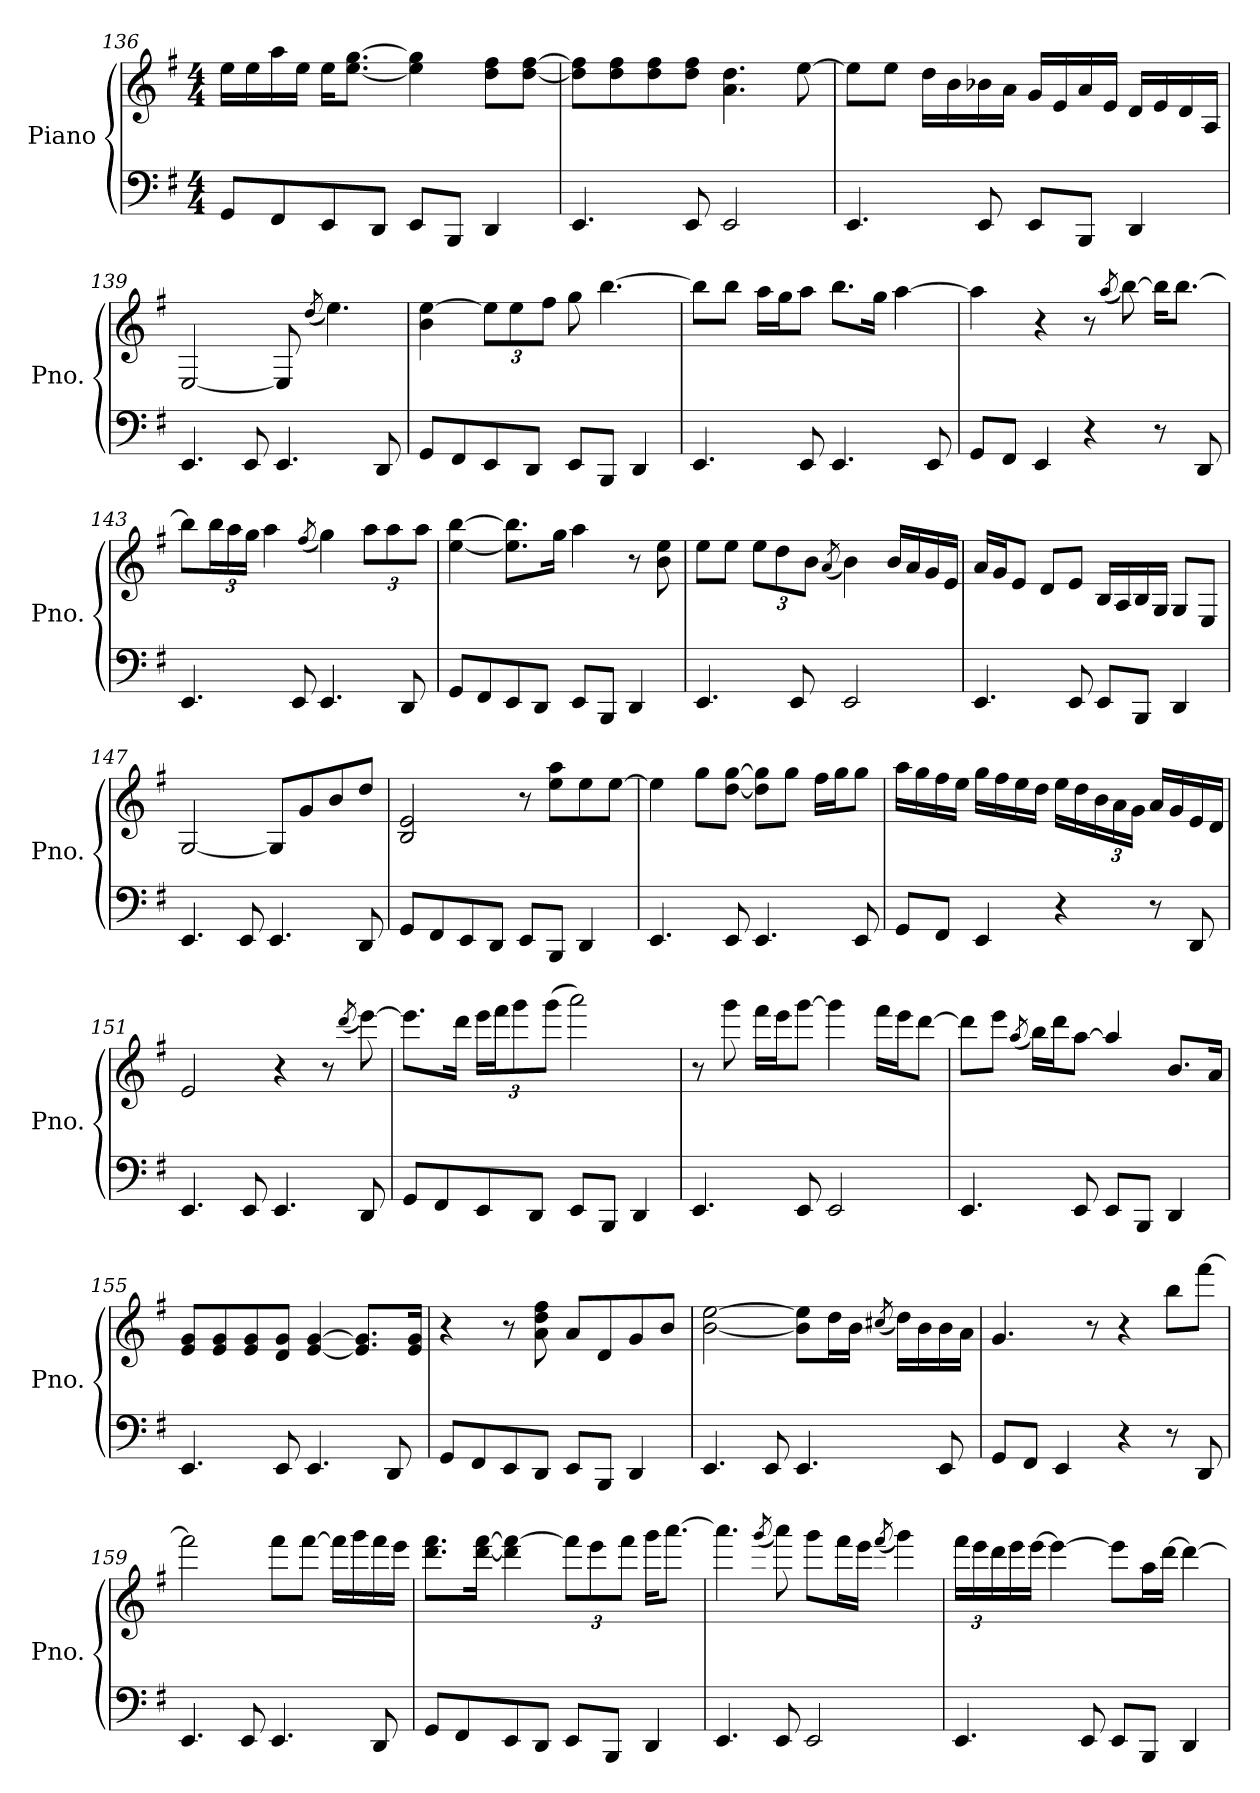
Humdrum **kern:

**kern	**kern
*part1	*part1
*staff2	*staff1
*I"Piano	*
*I'Pno.	*
*clefF4	*clefG2
*k[f#]	*k[f#]
*M4/4	*M4/4
=136	=136
8GG/L	16ee\LL
.	16ee\
8FF#/	16aa\
.	16ee\JJ
8EE/	16ee\KL
.	[8.ee\ [8.gg\J
8DD/J	.
8EE/L	4ee\] 4gg\]
8BBB/J	.
4DD/	8dd\ 8ff#\L
.	[8dd\ [8ff#\J
=137	=137
4.EE/	8dd\] 8ff#\]L
.	8dd\ 8ff#\
.	8dd\ 8ff#\
8EE/	8dd\ 8ff#\J
2EE/	4.a\ 4.dd\
.	[8ee\
=138	=138
4.EE/	8ee\L]
.	8ee\J
.	16dd\LL
.	16b\
8EE/	16b-X\
.	16a\JJ
8EE/L	16g/LL
.	16e/
8BBB/J	16a/
.	16e/JJ
4DD/	16d/LL
.	16e/
.	16d/
.	16A/JJ
!!LO:LB:g=z
=139	=139
4.EE/	[2E/
8EE/	.
4.EE/	8E/]
.	(<8qdd/
.	4.ee\)
8DD/	.
=140	=140
8GG/L	4b\ [4ee\
8FF#/	.
*	*Xbrackettup
8EE/	12ee\L]
.	12ee\
8DD/J	.
.	12ff#\J
8EE/L	8gg\
8BBB/J	[4.bb\
4DD/	.
=141	=141
4.EE/	8bb\L]
.	8bb\J
.	16aa\LL
.	16gg\J
8EE/	8aa\J
4.EE/	8.bb\L
.	16gg\Jk
.	[4aa\
8EE/	.
=142	=142
8GG/L	4aa\]
8FF#/J	.
4EE/	4r
4r	8r
.	(<8qaa/
.	[8bb\)
8r	16bb\KL]
.	[8.bb\J
8DD/	.
!!LO:LB:g=z
=143	=143
4.EE/	8bb\L]
.	24bb\L
.	24aa\
.	24gg\JJ
.	4aa\
8EE/	.
.	(<8qff#/
4.EE/	4gg\)
.	12aa\L
.	12aa\
8DD/	.
.	12aa\J
=144	=144
8GG/L	[4ee\ [4bb\
8FF#/	.
8EE/	8.ee\] 8.bb\]L
8DD/J	.
.	16gg\Jk
8EE/L	4aa\
8BBB/J	.
4DD/	8r
.	8b\ 8ee\
=145	=145
4.EE/	8ee\L
.	8ee\J
.	12ee\L
.	12dd\
8EE/	.
.	12b\J
.	(<8qa/
2EE/	4b\)
.	16b/LL
.	16a/
.	16g/
.	16e/JJ
!!LO:LB:g=z
=146	=146
4.EE/	16a/LL
.	16g/J
.	8e/J
.	8d/L
8EE/	8e/J
8EE/L	16B/LL
.	16A/
8BBB/J	16B/
.	16G/JJ
4DD/	8G/L
.	8E/J
=147	=147
4.EE/	[2G/
8EE/	.
4.EE/	8G/L]
.	8g/
.	8b/
8DD/	8dd/J
=148	=148
8GG/L	2B/ 2e/
8FF#/	.
8EE/	.
8DD/J	.
8EE/L	8r
8BBB/J	8ee\ 8aa\L
4DD/	8ee\
.	[8ee\J
=149	=149
4.EE/	4ee\]
.	8gg\L
8EE/	[8dd\ [8gg\J
4.EE/	8dd\] 8gg\]L
.	8gg\J
.	16ff#\LL
.	16gg\J
8EE/	8gg\J
!!LO:PB:g=z
=150	=150
8GG/L	16aa\LL
.	16gg\
8FF#/J	16ff#\
.	16ee\JJ
4EE/	16gg\LL
.	16ff#\
.	16ee\
.	16dd\JJ
4r	16ee\LL
.	16dd\
.	24b\
.	24a\
.	24g\JJ
8r	16a/LL
.	16g/
8DD/	16e/
.	16d/JJ
=151	=151
4.EE/	2e/
8EE/	.
4.EE/	4r
.	8r
.	(<8qddd/
8DD/	[8eee\)
=152	=152
8GG/L	8.eee\L]
8FF#/	.
.	16ddd\Jk
8EE/	24eee\LL
.	24fff#\J
.	12ggg\
8DD/J	.
.	(>12ggg\J
8EE/L	2aaa\)
8BBB/J	.
4DD/	.
=153	=153
4.EE/	8r
.	8ggg\
.	16fff#\LL
.	16eee\J
8EE/	[8ggg\J
2EE/	4ggg\]
.	16fff#\LL
.	16eee\J
.	[8ddd\J
!!LO:LB:g=z
=154	=154
4.EE/	8ddd\L]
.	8eee\J
.	(<8qaa/
.	16bb\LL)
.	16ddd\J
8EE/	[8aa\J
8EE/L	4aa/]
8BBB/J	.
4DD/	8.b/L
.	16a/Jk
=155	=155
4.EE/	8e/ 8g/L
.	8e/ 8g/
.	8e/ 8g/
8EE/	8d/ 8g/J
4.EE/	[4e/ [4g/
.	8.e/] 8.g/]L
8DD/	.
.	16e/ 16g/Jk
=156	=156
8GG/L	4r
8FF#/	.
8EE/	8r
8DD/J	8a\ 8dd\ 8ff#\
8EE/L	8a/L
8BBB/J	8d/
4DD/	8g/
.	8b/J
=157	=157
4.EE/	[2b\ [2ee\
8EE/	.
4.EE/	8b\] 8ee\]L
.	16dd\L
.	16b\JJ
.	(<8qcc#X/
.	16dd\LL)
.	16b\
8EE/	16b\
.	16a\JJ
!!LO:LB:g=z
=158	=158
8GG/L	4.g/
8FF#/J	.
4EE/	.
.	8r
4r	4r
8r	8bb\L
8DD/	[8fff#\J
=159	=159
4.EE/	2fff#\]
8EE/	.
4.EE/	8fff#\L
.	[8fff#\J
.	16fff#\LL]
.	16ggg\
8DD/	16fff#\
.	16eee\JJ
=160	=160
8GG/L	8.ddd\ 8.fff#\L
8FF#/	.
.	[16ddd\ [16fff#\Jk
8EE/	4ddd\] 4fff#\_
8DD/J	.
8EE/L	12fff#\L]
.	12eee\
8BBB/J	.
.	12fff#\J
4DD/	16ggg\KL
.	[8.aaa\J
=161	=161
4.EE/	4.aaa\]
.	(<8qggg/
8EE/	8aaa\)
2EE/	8ggg\L
.	16fff#\L
.	16eee\JJ
.	(<8qfff#/
.	4ggg\)
!!LO:LB:g=z
=162	=162
4.EE/	24fff#\LL
.	24eee\
.	24ddd\
.	16eee\
.	[16eee\JJ
.	4eee\_
8EE/	.
8EE/L	8eee\L]
8BBB/J	16aa\L
.	[16ddd\JJ
4DD/	4ddd\_
=	=
*-	*-
